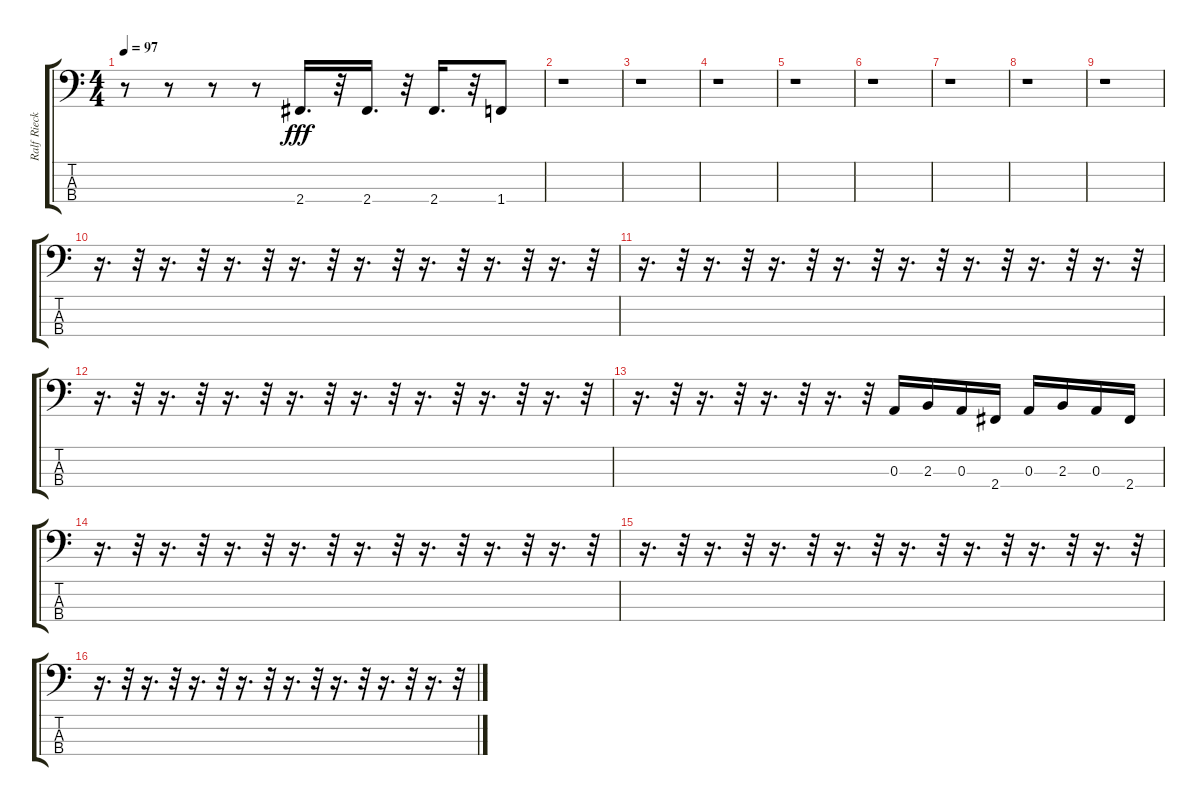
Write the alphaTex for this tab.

\track ("Ralf Rieckermann" "Ralf Rieck") {instrument electricbassfinger}
\staff {score tabs}
\tuning (G2 D2 A1 E1) {hide}
\ts (4 4)
\tempo 97
\clef f4
\ks c
r.8{dy fff} r.8 r.8 r.8 2.4.16{d} r.32 2.4.16{d} r.32 2.4.16{d} r.32 1.4.8 |
r.1 |
r.1 |
r.1 |
r.1 |
r.1 |
r.1 |
r.1 |
r.1 |
r.16{d} r.32 r.16{d} r.32 r.16{d} r.32 r.16{d} r.32 r.16{d} r.32 r.16{d} r.32 r.16{d} r.32 r.16{d} r.32 |
r.16{d} r.32 r.16{d} r.32 r.16{d} r.32 r.16{d} r.32 r.16{d} r.32 r.16{d} r.32 r.16{d} r.32 r.16{d} r.32 |
r.16{d} r.32 r.16{d} r.32 r.16{d} r.32 r.16{d} r.32 r.16{d} r.32 r.16{d} r.32 r.16{d} r.32 r.16{d} r.32 |
r.16{d} r.32 r.16{d} r.32 r.16{d} r.32 r.16{d} r.32 0.3.16 2.3.16 0.3.16 2.4.16 0.3.16 2.3.16 0.3.16 2.4.16 |
r.16{d} r.32 r.16{d} r.32 r.16{d} r.32 r.16{d} r.32 r.16{d} r.32 r.16{d} r.32 r.16{d} r.32 r.16{d} r.32 |
r.16{d} r.32 r.16{d} r.32 r.16{d} r.32 r.16{d} r.32 r.16{d} r.32 r.16{d} r.32 r.16{d} r.32 r.16{d} r.32 |
r.16{d} r.32 r.16{d} r.32 r.16{d} r.32 r.16{d} r.32 r.16{d} r.32 r.16{d} r.32 r.16{d} r.32 r.16{d} r.32
